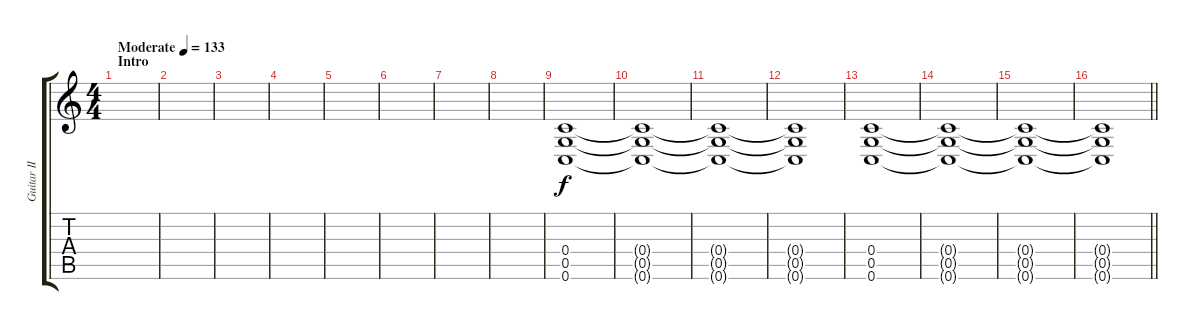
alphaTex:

\track ("Guitar II" "Guitar II") {instrument overdrivenguitar}
\staff {score tabs}
\tuning (D4 A3 F3 C3 G2 C2) {hide}
\ts (4 4)
\section ("" "Intro")
\tempo (133 "Moderate")
\clef g2
\ks c
|
|
|
|
|
|
|
|
(0.4 0.5 0.6).1 |
(0.4{t} 0.5{t} 0.6{t}).1 |
(0.4{t} 0.5{t} 0.6{t}).1 |
(0.4{t} 0.5{t} 0.6{t}).1 |
(0.4 0.5 0.6).1 |
(0.4{t} 0.5{t} 0.6{t}).1 |
(0.4{t} 0.5{t} 0.6{t}).1 |
\barLineRight lightlight
(0.4{t} 0.5{t} 0.6{t}).1
